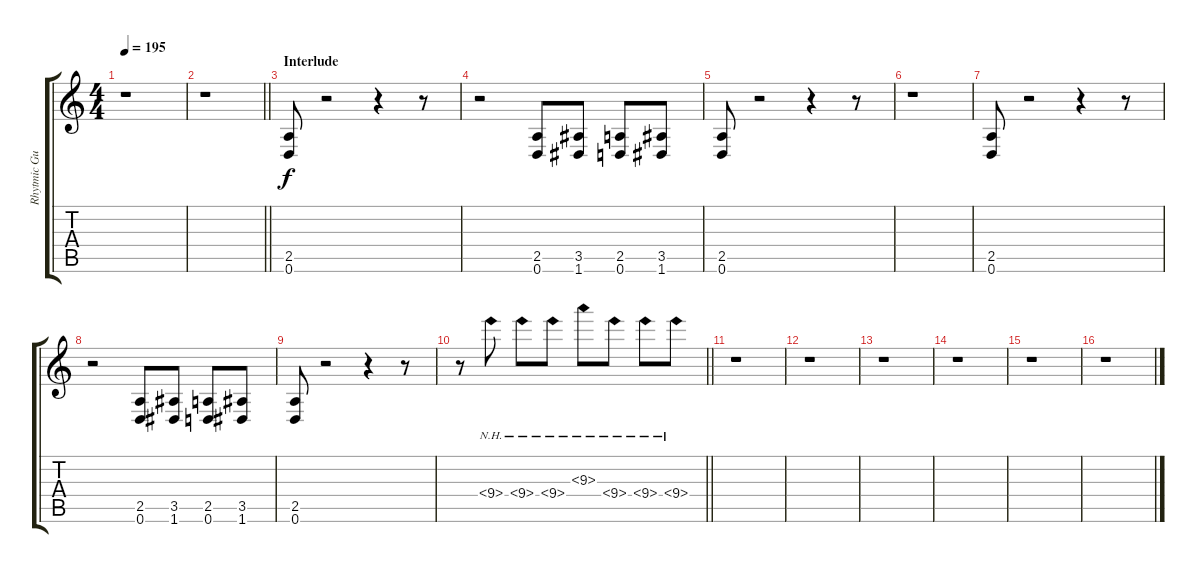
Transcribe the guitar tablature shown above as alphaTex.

\track ("Rhytmic Guitar" "Rhytmic Gu") {instrument distortionguitar}
\staff {score tabs}
\tuning (D4 A3 F3 C3 G2 D2) {hide}
\ts (4 4)
\tempo 195
\clef g2
\ks c
r.1{dy f} |
\barLineRight lightlight
r.1 |
\section ("" "Interlude")
(2.5 0.6).8 r.2 r.4 r.8 |
r.2 (2.5 0.6).8 (3.5 1.6).8 (2.5 0.6).8 (3.5 1.6).8 |
(2.5 0.6).8 r.2 r.4 r.8 |
r.1 |
(2.5 0.6).8 r.2 r.4 r.8 |
r.2 (2.5 0.6).8 (3.5 1.6).8 (2.5 0.6).8 (3.5 1.6).8 |
(2.5 0.6).8 r.2 r.4 r.8 |
\barLineRight lightlight
r.8 9.4{nh}.8{volume 13} 9.4{nh}.8 9.4{nh}.8 9.3{nh}.8 9.4{nh}.8 9.4{nh}.8 9.4{nh}.8 |
r.1{volume 9} |
r.1 |
r.1 |
r.1 |
r.1 |
r.1
